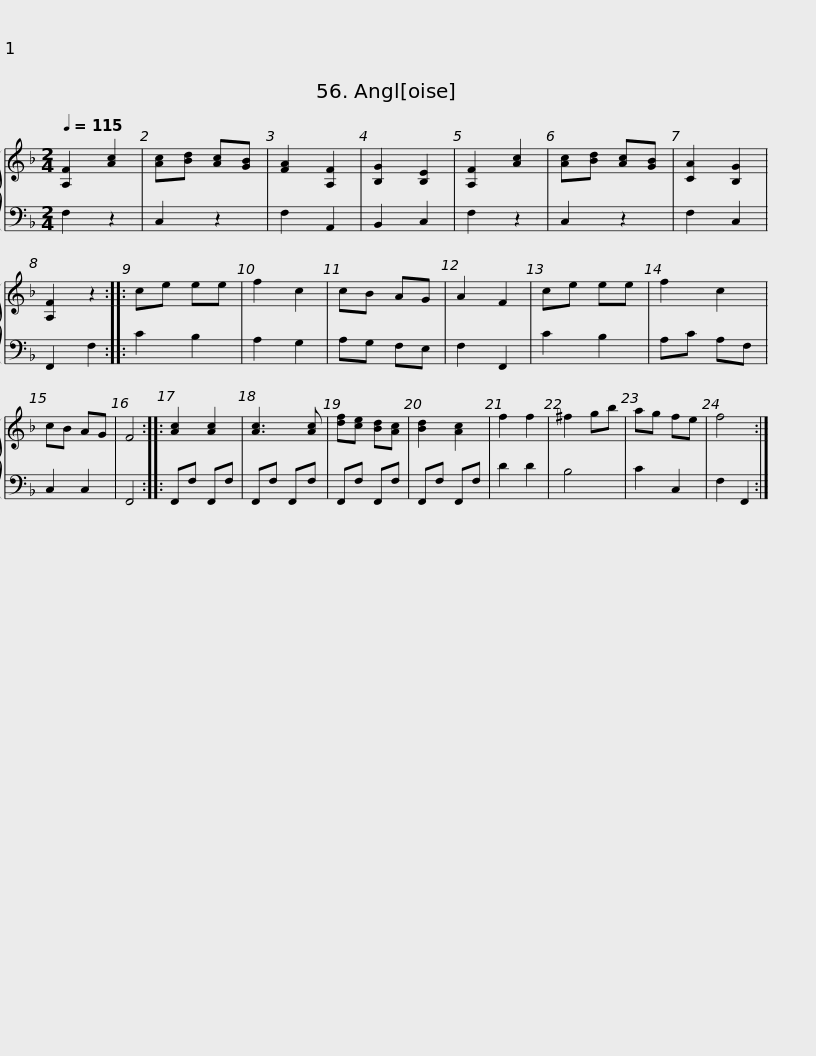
X:1
%%score { 1 | 2 }
L:1/8
Q:1/4=115
M:2/4
I:linebreak $
K:F
V:1 treble
V:2 bass
V:1
 [A,F]2 [Ac]2 | [Ac][Bd] [Ac][GB] | [FA]2 [A,F]2 | [B,G]2 [B,E]2 | [A,F]2 [Ac]2 | %5
 [Ac][Bd] [Ac][GB] | [CA]2 [B,G]2 | [A,F]2 z2 :: ce ee | f2 c2 | %10
 cB AG | A2 F2 |$ ce ee | f2 c2 | cB AG | %15
 F4 :: [Ac]2 [Ac]2 | [Ac]3 [Ac] | [df][ce] [Bd][Ac] | [Bd]2 [Ac]2 | %20
 f2 f2 | ^f2 gb | ag fe |$ f4 :| %24
V:2
 F,2 z2 | C,2 z2 | F,2 A,,2 | B,,2 C,2 | F,2 z2 | %5
 C,2 z2 | F,2 C,2 | F,,2 F,2 :: C2 B,2 | A,2 G,2 | %10
 A,G, F,E, | F,2 F,,2 |$ C2 B,2 | A,C A,F, | C,2 C,2 | %15
 F,,4 :: F,,F, F,,F, | F,,F, F,,F, | F,,F, F,,F, | F,,F, F,,F, | %20
 D2 D2 | B,4 | C2 C,2 |$ F,2 F,,2 :| %24
